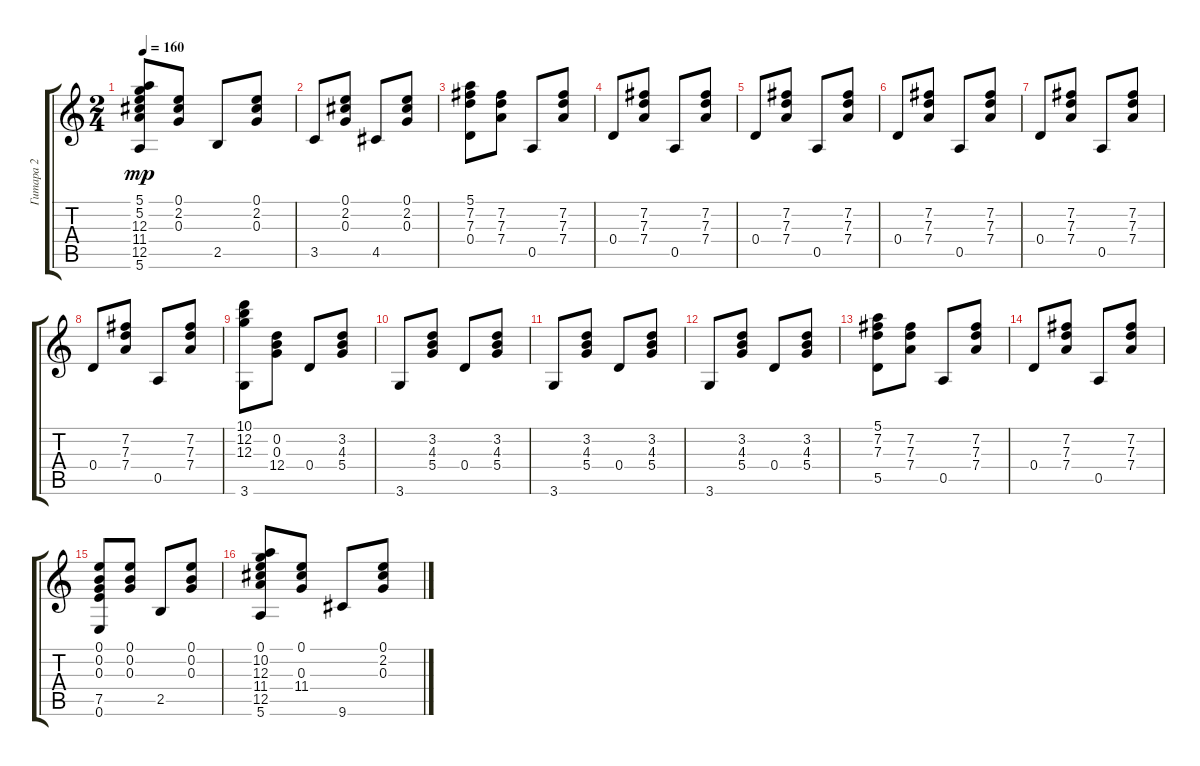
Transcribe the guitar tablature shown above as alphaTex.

\track ("Гитара 2" "Гитара 2") {instrument acousticguitarnylon}
\staff {score tabs}
\tuning (E4 B3 G3 D3 A2 E2) {hide}
\ts (2 4)
\tempo 160
\clef g2
\ks c
(5.1 5.2 12.3 11.4 12.5 5.6).8{dy mp} (0.1 2.2 0.3).8 2.5.8 (0.1 2.2 0.3).8 |
3.5.8 (0.1 2.2 0.3).8 4.5.8 (0.1 2.2 0.3).8 |
(5.1 7.2 7.3 0.4).8 (7.2 7.3 7.4).8 0.5.8 (7.2 7.3 7.4).8 |
0.4.8 (7.2 7.3 7.4).8 0.5.8 (7.2 7.3 7.4).8 |
0.4.8 (7.2 7.3 7.4).8 0.5.8 (7.2 7.3 7.4).8 |
0.4.8 (7.2 7.3 7.4).8 0.5.8 (7.2 7.3 7.4).8 |
0.4.8 (7.2 7.3 7.4).8 0.5.8 (7.2 7.3 7.4).8 |
0.4.8 (7.2 7.3 7.4).8 0.5.8 (7.2 7.3 7.4).8 |
(10.1 12.2 12.3 3.6).8 (0.2 0.3 12.4).8 0.4.8 (3.2 4.3 5.4).8 |
3.6.8 (3.2 4.3 5.4).8 0.4.8 (3.2 4.3 5.4).8 |
3.6.8 (3.2 4.3 5.4).8 0.4.8 (3.2 4.3 5.4).8 |
3.6.8 (3.2 4.3 5.4).8 0.4.8 (3.2 4.3 5.4).8 |
(5.1 7.2 7.3 5.5).8 (7.2 7.3 7.4).8 0.5.8 (7.2 7.3 7.4).8 |
0.4.8 (7.2 7.3 7.4).8 0.5.8 (7.2 7.3 7.4).8 |
(0.1 0.2 0.3 7.5 0.6).8 (0.1 0.2 0.3).8 2.5.8 (0.1 0.2 0.3).8 |
(0.1 10.2 12.3 11.4 12.5 5.6).8 (0.1 0.3 11.4).8 9.6.8 (0.1 2.2 0.3).8
